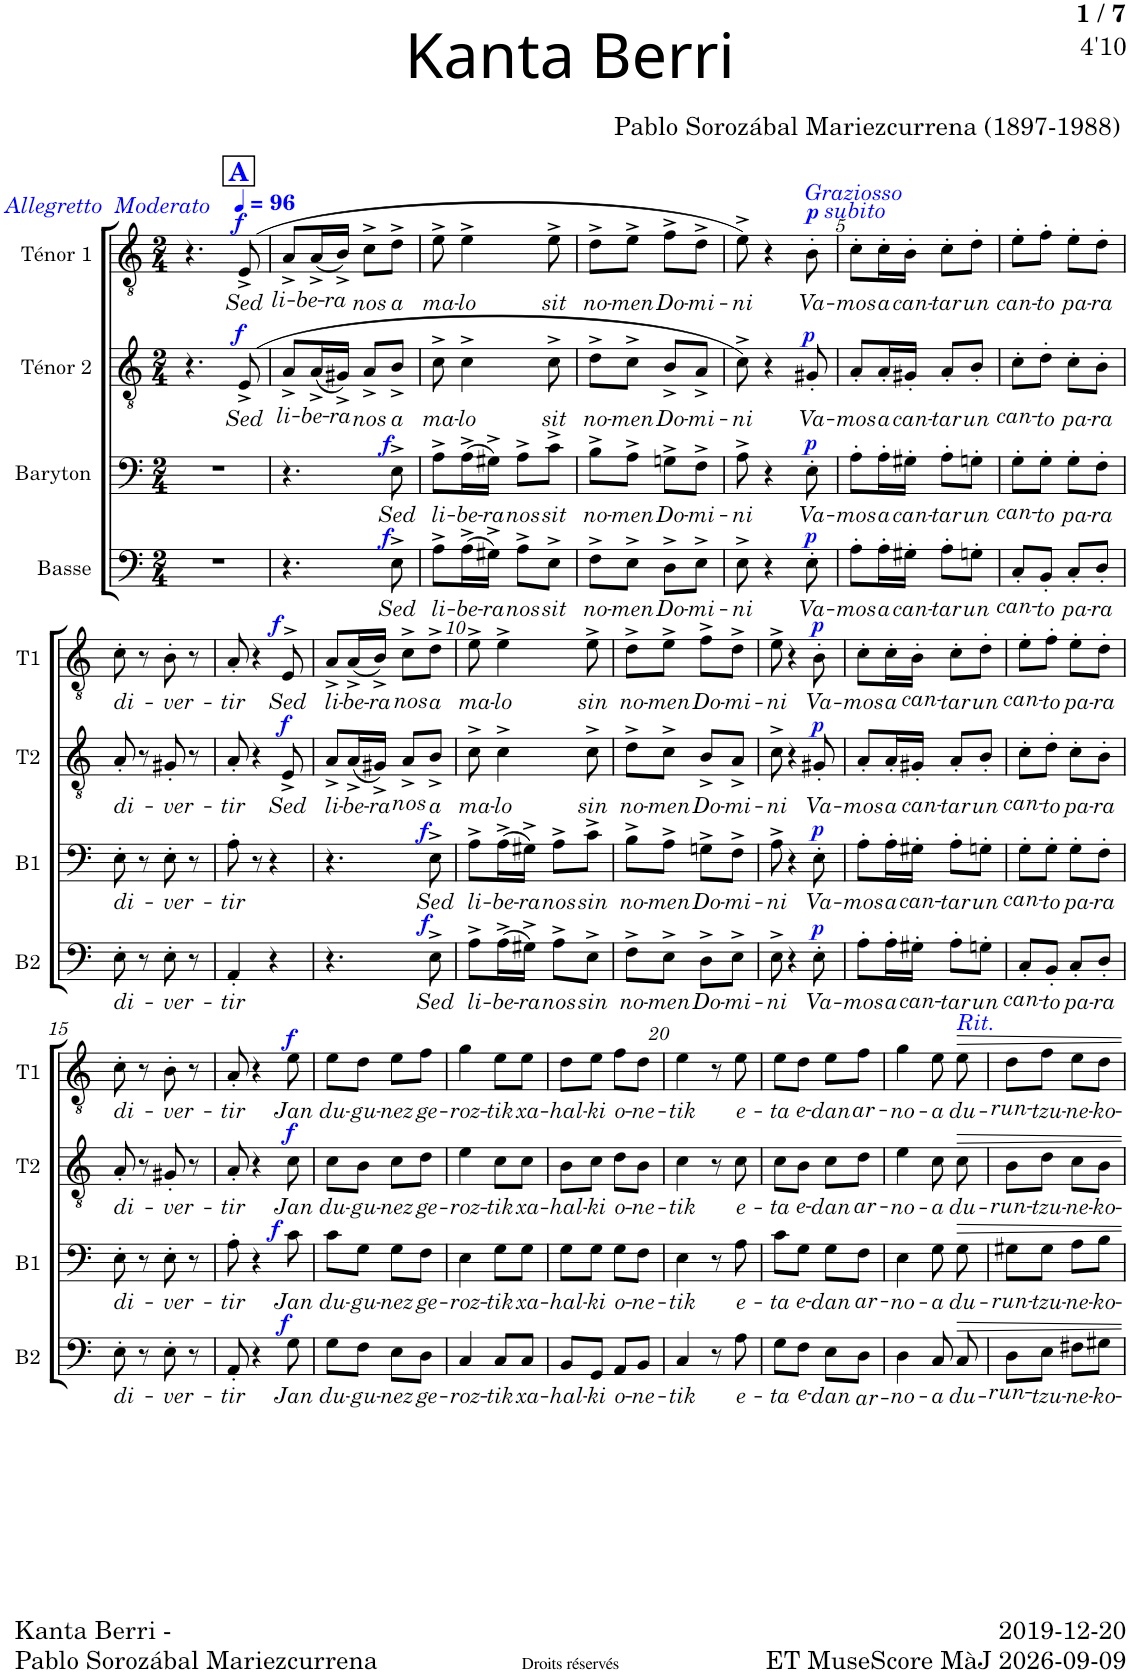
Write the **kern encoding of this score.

**kern	**text	**dynam	**kern	**text	**dynam	**kern	**text	**dynam	**kern	**text	**dynam
*part4	*part4	*part4	*part3	*part3	*part3	*part2	*part2	*part2	*part1	*part1	*part1
*staff4	*staff4	*staff4	*staff3	*staff3	*staff3	*staff2	*staff2	*staff2	*staff1	*staff1	*staff1
*I"Basse	*	*	*I"Baryton	*	*	*I"Ténor 2	*	*	*I"Ténor 1	*	*
*I'B2	*	*	*I'B1	*	*	*I'T2	*	*	*I'T1	*	*
*clefF4	*	*	*clefF4	*	*	*clefGv2	*	*	*clefGv2	*	*
*k[]	*	*	*k[]	*	*	*k[]	*	*	*k[]	*	*
*M2/4	*	*	*M2/4	*	*	*M2/4	*	*	*M2/4	*	*
!!LO:REH:place=s1:a:B:cj:color=#0000FF:fs=14:t=A:qo=1.5
=	=	=	=	=	=	=	=	=	=	=	=
!	!	!	!	!	!	!	!	!	!LO:TX:a:i:color=#0000FF:t=Moderato	!	!
!	!	!	!	!	!	!	!	!	!LO:TX:a:i:color=#0000FF:t=Allegretto	!	!
2r	.	.	2r	.	.	4.r	.	.	4.r	.	.
!	!	!	!	!	!	!	!LO:LY:b	!LO:DY:a	!	!LO:LY:b	!LO:DY:a
.	.	.	.	.	.	(8E^/	Sed	f	(8E^/	Sed	f
=1	=1	=1	=1	=1	=1	=1	=1	=1	=1	=1	=1
*	*	*	*	*	*	*	*	*	*MM96	*	*
!	!	!	!	!	!	!	!LO:LY:b	!	!	!LO:LY:b	!
4.r	.	.	4.r	.	.	8A^/L	li-	.	8A^/L	li-	.
!	!	!	!	!	!	!	!LO:LY:b	!	!	!LO:LY:b	!
.	.	.	.	.	.	(16A^/L	-be-	.	(16A^/L	-be-	.
!	!	!	!	!	!	!	!LO:LY:b	!	!	!LO:LY:b	!
.	.	.	.	.	.	16G#X^/JJ)	-ra	.	16B^/JJ)	-ra	.
!	!	!	!	!	!	!	!LO:LY:b	!	!	!LO:LY:b	!
.	.	.	.	.	.	8A^/L	nos	.	8c^\L	nos	.
!	!LO:LY:b	!LO:DY:a	!	!LO:LY:b	!LO:DY:a	!	!LO:LY:b	!	!	!LO:LY:b	!
8E^\	Sed	f	8E^\	Sed	f	8B^/J	a	.	8d^\J	a	.
=2	=2	=2	=2	=2	=2	=2	=2	=2	=2	=2	=2
!	!LO:LY:b	!	!	!LO:LY:b	!	!	!LO:LY:b	!	!	!LO:LY:b	!
8A^\L	li-	.	8A^\L	li-	.	8c^\	ma-	.	8e^\	ma-	.
!	!LO:LY:b	!	!	!LO:LY:b	!	!	!LO:LY:b	!	!	!LO:LY:b	!
(16A^\L	-be-	.	(16A^\L	-be-	.	4c^\	-lo	.	4e^\	-lo	.
!	!LO:LY:b	!	!	!LO:LY:b	!	!	!	!	!	!	!
16G#X^\JJ)	-ra	.	16G#X^\JJ)	-ra	.	.	.	.	.	.	.
!	!LO:LY:b	!	!	!LO:LY:b	!	!	!	!	!	!	!
8A^\L	nos	.	8A^\L	nos	.	.	.	.	.	.	.
!	!LO:LY:b	!	!	!LO:LY:b	!	!	!LO:LY:b	!	!	!LO:LY:b	!
8E^\J	sit	.	8c^\J	sit	.	8c^\	sit	.	8e^\	sit	.
=3	=3	=3	=3	=3	=3	=3	=3	=3	=3	=3	=3
!	!LO:LY:b	!	!	!LO:LY:b	!	!	!LO:LY:b	!	!	!LO:LY:b	!
8F^\L	no-	.	8B^>\L	no-	.	8d^\L	no-	.	8d^\L	no-	.
!	!LO:LY:b	!	!	!LO:LY:b	!	!	!LO:LY:b	!	!	!LO:LY:b	!
8E^\J	-men	.	8A^\J	-men	.	8c^\J	-men	.	8e^\J	-men	.
!	!LO:LY:b	!	!	!LO:LY:b	!	!	!LO:LY:b	!	!	!LO:LY:b	!
8D^\L	Do-	.	8Gn^\L	Do-	.	8B^/L	Do-	.	8f^\L	Do-	.
!	!LO:LY:b	!	!	!LO:LY:b	!	!	!LO:LY:b	!	!	!LO:LY:b	!
8E^\J	-mi-	.	8F^\J	-mi-	.	8A^/J	-mi-	.	8d^\J	-mi-	.
=4	=4	=4	=4	=4	=4	=4	=4	=4	=4	=4	=4
!	!LO:LY:b	!	!	!LO:LY:b	!	!	!LO:LY:b	!	!	!LO:LY:b	!
*	*	*	*	*	*	*	*	*	*^	*	*
8E^\	-ni	.	8A^\	-ni	.	8c^\)	-ni	.	8e^\)	4ryy	-ni	.
4r	.	.	4r	.	.	4r	.	.	4r	.	.	.
!	!	!	!	!	!	!	!	!	!	!LO:TX:a:i:color=#0000FF:t=Graziosso	!	!
.	.	.	.	.	.	.	.	.	.	4ryy	.	.
!	!LO:LY:b	!LO:DY:a	!	!LO:LY:b	!LO:DY:a	!	!LO:LY:b	!LO:DY:a	!	!	!LO:LY:b	!LO:DY:a
!	!	!	!	!	!	!	!	!	!	!	!	!LO:DY:n=1:a
8E'\	Va-	p	8E'\	Va-	p	8G#X'/	Va-	p	8B'\	.	Va-	p other-dynamics
=5	=5	=5	=5	=5	=5	=5	=5	=5	=5	=5	=5	=5
!	!LO:LY:b	!	!	!LO:LY:b	!	!	!LO:LY:b	!	!	!	!LO:LY:b	!
*	*	*	*	*	*	*	*	*	*v	*v	*	*
8A'\L	-mos	.	8A'\L	-mos	.	8A'/L	-mos	.	8c'\L	-mos	.
!	!LO:LY:b	!	!	!LO:LY:b	!	!	!LO:LY:b	!	!	!LO:LY:b	!
16A'\L	a	.	16A'\L	a	.	16A'/L	a	.	16c'\L	a	.
!	!LO:LY:b	!	!	!LO:LY:b	!	!	!LO:LY:b	!	!	!LO:LY:b	!
16G#X'\JJ	can-	.	16G#X'\JJ	can-	.	16G#X'/JJ	can-	.	16B'\JJ	can-	.
!	!LO:LY:b	!	!	!LO:LY:b	!	!	!LO:LY:b	!	!	!LO:LY:b	!
8A'\L	-tar	.	8A'\L	-tar	.	8A'/L	-tar	.	8c'\L	-tar	.
!	!LO:LY:b	!	!	!LO:LY:b	!	!	!LO:LY:b	!	!	!LO:LY:b	!
8Gn'\J	un	.	8Gn'\J	un	.	8B'/J	un	.	8d'\J	un	.
=6	=6	=6	=6	=6	=6	=6	=6	=6	=6	=6	=6
!	!LO:LY:b	!	!	!LO:LY:b	!	!	!LO:LY:b	!	!	!LO:LY:b	!
8C'/L	can-	.	8G'\L	can-	.	8c'\L	can-	.	8e'\L	can-	.
!	!LO:LY:b	!	!	!LO:LY:b	!	!	!LO:LY:b	!	!	!LO:LY:b	!
8BB'/J	-to	.	8G'\J	-to	.	8d'\J	-to	.	8f'\J	-to	.
!	!LO:LY:b	!	!	!LO:LY:b	!	!	!LO:LY:b	!	!	!LO:LY:b	!
8C'/L	pa-	.	8G'\L	pa-	.	8c'\L	pa-	.	8e'\L	pa-	.
!	!LO:LY:b	!	!	!LO:LY:b	!	!	!LO:LY:b	!	!	!LO:LY:b	!
8D'/J	-ra	.	8F'\J	-ra	.	8B'\J	-ra	.	8d'\J	-ra	.
!!LO:LB:g=z
=7	=7	=7	=7	=7	=7	=7	=7	=7	=7	=7	=7
!	!LO:LY:b	!	!	!LO:LY:b	!	!	!LO:LY:b	!	!	!LO:LY:b	!
8E'\	di-	.	8E'\	di-	.	8A'/	di-	.	8c'\	di-	.
8r	.	.	8r	.	.	8r	.	.	8r	.	.
!	!LO:LY:b	!	!	!LO:LY:b	!	!	!LO:LY:b	!	!	!LO:LY:b	!
8E'\	-ver-	.	8E'\	-ver-	.	8G#X'/	-ver-	.	8B'\	-ver-	.
8r	.	.	8r	.	.	8r	.	.	8r	.	.
=8	=8	=8	=8	=8	=8	=8	=8	=8	=8	=8	=8
!	!LO:LY:b	!	!	!LO:LY:b	!	!	!LO:LY:b	!	!	!LO:LY:b	!
4AA'/	-tir	.	8A'\	-tir	.	8A'/	-tir	.	8A'/	-tir	.
.	.	.	8r	.	.	4r	.	.	4r	.	.
4r	.	.	4r	.	.	.	.	.	.	.	.
!	!	!	!	!	!	!	!LO:LY:b	!LO:DY:a	!	!LO:LY:b	!LO:DY:a
.	.	.	.	.	.	8E^/	Sed	f	8E^>/	Sed	f
=9	=9	=9	=9	=9	=9	=9	=9	=9	=9	=9	=9
!	!	!	!	!	!	!	!LO:LY:b	!	!	!LO:LY:b	!
4.r	.	.	4.r	.	.	8A^/L	li-	.	8A^/L	li-	.
!	!	!	!	!	!	!	!LO:LY:b	!	!	!LO:LY:b	!
.	.	.	.	.	.	(16A^/L	-be-	.	(16A^/L	-be-	.
!	!	!	!	!	!	!	!LO:LY:b	!	!	!LO:LY:b	!
.	.	.	.	.	.	16G#X^/JJ)	-ra	.	16B^/JJ)	-ra	.
!	!	!	!	!	!	!	!LO:LY:b	!	!	!LO:LY:b	!
.	.	.	.	.	.	8A^/L	nos	.	8c^\L	nos	.
!	!LO:LY:b	!LO:DY:a	!	!LO:LY:b	!LO:DY:a	!	!LO:LY:b	!	!	!LO:LY:b	!
8E^\	Sed	f	8E^\	Sed	f	8B^/J	a	.	8d^\J	a	.
=10	=10	=10	=10	=10	=10	=10	=10	=10	=10	=10	=10
!	!LO:LY:b	!	!	!LO:LY:b	!	!	!LO:LY:b	!	!	!LO:LY:b	!
8A^\L	li-	.	8A^\L	li-	.	8c^\	ma-	.	8e^\	ma-	.
!	!LO:LY:b	!	!	!LO:LY:b	!	!	!LO:LY:b	!	!	!LO:LY:b	!
(16A^\L	-be-	.	(16A^\L	-be-	.	4c^\	-lo	.	4e^\	-lo	.
!	!LO:LY:b	!	!	!LO:LY:b	!	!	!	!	!	!	!
16G#X^\JJ)	-ra	.	16G#X^\JJ)	-ra	.	.	.	.	.	.	.
!	!LO:LY:b	!	!	!LO:LY:b	!	!	!	!	!	!	!
8A^\L	nos	.	8A^\L	nos	.	.	.	.	.	.	.
!	!LO:LY:b	!	!	!LO:LY:b	!	!	!LO:LY:b	!	!	!LO:LY:b	!
8E^\J	sin	.	8c^\J	sin	.	8c^\	sin	.	8e^\	sin	.
=11	=11	=11	=11	=11	=11	=11	=11	=11	=11	=11	=11
!	!LO:LY:b	!	!	!LO:LY:b	!	!	!LO:LY:b	!	!	!LO:LY:b	!
8F^\L	no-	.	8B^\L	no-	.	8d^\L	no-	.	8d^\L	no-	.
!	!LO:LY:b	!	!	!LO:LY:b	!	!	!LO:LY:b	!	!	!LO:LY:b	!
8E^\J	-men	.	8A^\J	-men	.	8c^\J	-men	.	8e^\J	-men	.
!	!LO:LY:b	!	!	!LO:LY:b	!	!	!LO:LY:b	!	!	!LO:LY:b	!
8D^\L	Do-	.	8Gn^\L	Do-	.	8B^/L	Do-	.	8f^\L	Do-	.
!	!LO:LY:b	!	!	!LO:LY:b	!	!	!LO:LY:b	!	!	!LO:LY:b	!
8E^\J	-mi-	.	8F^\J	-mi-	.	8A^/J	-mi-	.	8d^\J	-mi-	.
=12	=12	=12	=12	=12	=12	=12	=12	=12	=12	=12	=12
!	!LO:LY:b	!	!	!LO:LY:b	!	!	!LO:LY:b	!	!	!LO:LY:b	!
8E^\	-ni	.	8A^\	-ni	.	8c^\	-ni	.	8e^\	-ni	.
4r	.	.	4r	.	.	4r	.	.	4r	.	.
!	!LO:LY:b	!LO:DY:a	!	!LO:LY:b	!LO:DY:a	!	!LO:LY:b	!LO:DY:a	!	!LO:LY:b	!LO:DY:a
8E'\	Va-	p	8E'\	Va-	p	8G#X'/	Va-	p	8B'\	Va-	p
=13	=13	=13	=13	=13	=13	=13	=13	=13	=13	=13	=13
!	!LO:LY:b	!	!	!LO:LY:b	!	!	!LO:LY:b	!	!	!LO:LY:b	!
8A'\L	-mos	.	8A'\L	-mos	.	8A'/L	-mos	.	8c'\L	-mos	.
!	!LO:LY:b	!	!	!LO:LY:b	!	!	!LO:LY:b	!	!	!LO:LY:b	!
16A'\L	a	.	16A'\L	a	.	16A'/L	a	.	16c'\L	a	.
!	!LO:LY:b	!	!	!LO:LY:b	!	!	!LO:LY:b	!	!	!LO:LY:b	!
16G#X'\JJ	can-	.	16G#X'\JJ	can-	.	16G#X'/JJ	can-	.	16B'\JJ	can-	.
!	!LO:LY:b	!	!	!LO:LY:b	!	!	!LO:LY:b	!	!	!LO:LY:b	!
8A'\L	-tar	.	8A'\L	-tar	.	8A'/L	-tar	.	8c'\L	-tar	.
!	!LO:LY:b	!	!	!LO:LY:b	!	!	!LO:LY:b	!	!	!LO:LY:b	!
8Gn'\J	un	.	8Gn'\J	un	.	8B'/J	un	.	8d'\J	un	.
=14	=14	=14	=14	=14	=14	=14	=14	=14	=14	=14	=14
!	!LO:LY:b	!	!	!LO:LY:b	!	!	!LO:LY:b	!	!	!LO:LY:b	!
8C'/L	can-	.	8G'\L	can-	.	8c'\L	can-	.	8e'\L	can-	.
!	!LO:LY:b	!	!	!LO:LY:b	!	!	!LO:LY:b	!	!	!LO:LY:b	!
8BB'/J	-to	.	8G'\J	-to	.	8d'\J	-to	.	8f'\J	-to	.
!	!LO:LY:b	!	!	!LO:LY:b	!	!	!LO:LY:b	!	!	!LO:LY:b	!
8C'/L	pa-	.	8G'\L	pa-	.	8c'\L	pa-	.	8e'\L	pa-	.
!	!LO:LY:b	!	!	!LO:LY:b	!	!	!LO:LY:b	!	!	!LO:LY:b	!
8D'/J	-ra	.	8F'\J	-ra	.	8B'\J	-ra	.	8d'\J	-ra	.
!!LO:LB:g=z
=15	=15	=15	=15	=15	=15	=15	=15	=15	=15	=15	=15
!	!LO:LY:b	!	!	!LO:LY:b	!	!	!LO:LY:b	!	!	!LO:LY:b	!
8E'\	di-	.	8E'\	di-	.	8A'/	di-	.	8c'\	di-	.
8r	.	.	8r	.	.	8r	.	.	8r	.	.
!	!LO:LY:b	!	!	!LO:LY:b	!	!	!LO:LY:b	!	!	!LO:LY:b	!
8E'\	-ver-	.	8E'\	-ver-	.	8G#X'/	-ver-	.	8B'\	-ver-	.
8r	.	.	8r	.	.	8r	.	.	8r	.	.
=16	=16	=16	=16	=16	=16	=16	=16	=16	=16	=16	=16
!	!LO:LY:b	!	!	!LO:LY:b	!	!	!LO:LY:b	!	!	!LO:LY:b	!
8AA'/	-tir	.	8A'\	-tir	.	8A'/	-tir	.	8A'/	-tir	.
4r	.	.	4r	.	.	4r	.	.	4r	.	.
!	!LO:LY:b	!LO:DY:a	!	!LO:LY:b	!LO:DY:a	!	!LO:LY:b	!LO:DY:a	!	!LO:LY:b	!LO:DY:a
8G\	Jan	f	8c\	Jan	f	8c\	Jan	f	8e\	Jan	f
=17	=17	=17	=17	=17	=17	=17	=17	=17	=17	=17	=17
!	!LO:LY:b	!	!	!LO:LY:b	!	!	!LO:LY:b	!	!	!LO:LY:b	!
8G\L	du-	.	8c\L	du-	.	8c\L	du-	.	8e\L	du-	.
!	!LO:LY:b	!	!	!LO:LY:b	!	!	!LO:LY:b	!	!	!LO:LY:b	!
8F\J	-gu-	.	8G\J	-gu-	.	8B\J	-gu-	.	8d\J	-gu-	.
!	!LO:LY:b	!	!	!LO:LY:b	!	!	!LO:LY:b	!	!	!LO:LY:b	!
8E\L	-nez	.	8G\L	-nez	.	8c\L	-nez	.	8e\L	-nez	.
!	!LO:LY:b	!	!	!LO:LY:b	!	!	!LO:LY:b	!	!	!LO:LY:b	!
8D\J	ge-	.	8F\J	ge-	.	8d\J	ge-	.	8f\J	ge-	.
=18	=18	=18	=18	=18	=18	=18	=18	=18	=18	=18	=18
!	!LO:LY:b	!	!	!LO:LY:b	!	!	!LO:LY:b	!	!	!LO:LY:b	!
4C/	-roz-	.	4E\	-roz-	.	4e\	-roz-	.	4g\	-roz-	.
!	!LO:LY:b	!	!	!LO:LY:b	!	!	!LO:LY:b	!	!	!LO:LY:b	!
8C/L	-tik	.	8G\L	-tik	.	8c\L	-tik	.	8e\L	-tik	.
!	!LO:LY:b	!	!	!LO:LY:b	!	!	!LO:LY:b	!	!	!LO:LY:b	!
8C/J	xa-	.	8G\J	xa-	.	8c\J	xa-	.	8e\J	xa-	.
=19	=19	=19	=19	=19	=19	=19	=19	=19	=19	=19	=19
!	!LO:LY:b	!	!	!LO:LY:b	!	!	!LO:LY:b	!	!	!LO:LY:b	!
8BB/L	-hal-	.	8G\L	-hal-	.	8B\L	-hal-	.	8d\L	-hal-	.
!	!LO:LY:b	!	!	!LO:LY:b	!	!	!LO:LY:b	!	!	!LO:LY:b	!
8GG/J	-ki	.	8G\J	-ki	.	8c\J	-ki	.	8e\J	-ki	.
!	!LO:LY:b	!	!	!LO:LY:b	!	!	!LO:LY:b	!	!	!LO:LY:b	!
8AA/L	o-	.	8G\L	o-	.	8d\L	o-	.	8f\L	o-	.
!	!LO:LY:b	!	!	!LO:LY:b	!	!	!LO:LY:b	!	!	!LO:LY:b	!
8BB/J	-ne-	.	8F\J	-ne-	.	8B\J	-ne-	.	8d\J	-ne-	.
=20	=20	=20	=20	=20	=20	=20	=20	=20	=20	=20	=20
!	!LO:LY:b	!	!	!LO:LY:b	!	!	!LO:LY:b	!	!	!LO:LY:b	!
4C/	-tik	.	4E\	-tik	.	4c\	-tik	.	4e\	-tik	.
8r	.	.	8r	.	.	8r	.	.	8r	.	.
!	!LO:LY:b	!	!	!LO:LY:b	!	!	!LO:LY:b	!	!	!LO:LY:b	!
8A\	e-	.	8A\	e-	.	8c\	e-	.	8e\	e-	.
=21	=21	=21	=21	=21	=21	=21	=21	=21	=21	=21	=21
!	!LO:LY:b	!	!	!LO:LY:b	!	!	!LO:LY:b	!	!	!LO:LY:b	!
8G\L	-ta	.	8c\L	-ta	.	8c\L	-ta	.	8e\L	-ta	.
!	!LO:LY:b	!	!	!LO:LY:b	!	!	!LO:LY:b	!	!	!LO:LY:b	!
8F\J	e-	.	8G\J	e-	.	8B\J	e-	.	8d\J	e-	.
!	!LO:LY:b	!	!	!LO:LY:b	!	!	!LO:LY:b	!	!	!LO:LY:b	!
8E\L	-dan	.	8G\L	-dan	.	8c\L	-dan	.	8e\L	-dan	.
!	!LO:LY:b	!	!	!LO:LY:b	!	!	!LO:LY:b	!	!	!LO:LY:b	!
8D\J	ar-	.	8F\J	ar-	.	8d\J	ar-	.	8f\J	ar-	.
=22	=22	=22	=22	=22	=22	=22	=22	=22	=22	=22	=22
!	!LO:LY:b	!	!	!LO:LY:b	!	!	!LO:LY:b	!	!	!LO:LY:b	!
4D\	-no-	.	4E\	-no-	.	4e\	-no-	.	4g\	-no-	.
!	!LO:LY:b	!	!	!LO:LY:b	!	!	!LO:LY:b	!	!	!LO:LY:b	!
8C/	-a	.	8G\	-a	.	8c\	-a	.	8e\	-a	.
!	!	!	!	!	!	!	!	!	!LO:TX:a:i:color=#0000FF:t=Rit.	!	!
!	!LO:LY:b	!	!	!LO:LY:b	!	!	!LO:LY:b	!	!	!LO:LY:b	!
8C/	du-	.	8G\	du-	.	8c\	du-	.	8e\	du-	.
=23	=23	=23	=23	=23	=23	=23	=23	=23	=23	=23	=23
!	!LO:LY:b	!	!	!LO:LY:b	!	!	!LO:LY:b	!	!	!LO:LY:b	!
8D\L	-run-	.	8G#X\L	-run-	.	8B\L	-run-	.	8d\L	-run-	.
!	!LO:LY:b	!	!	!LO:LY:b	!	!	!LO:LY:b	!	!	!LO:LY:b	!
8E\J	-tzu-	.	8G#\J	-tzu-	.	8d\J	-tzu-	.	8f\J	-tzu-	.
!	!LO:LY:b	!	!	!LO:LY:b	!	!	!LO:LY:b	!	!	!LO:LY:b	!
8F#X\L	-ne-	.	8A\L	-ne-	.	8c\L	-ne-	.	8e\L	-ne-	.
!	!LO:LY:b	!	!	!LO:LY:b	!	!	!LO:LY:b	!	!	!LO:LY:b	!
8G#X\J	-ko-	.	8B\J	-ko-	.	8B\J	-ko-	.	8d\J	-ko-	.
=	=	=	=	=	=	=	=	=	=	=	=
*-	*-	*-	*-	*-	*-	*-	*-	*-	*-	*-	*-
